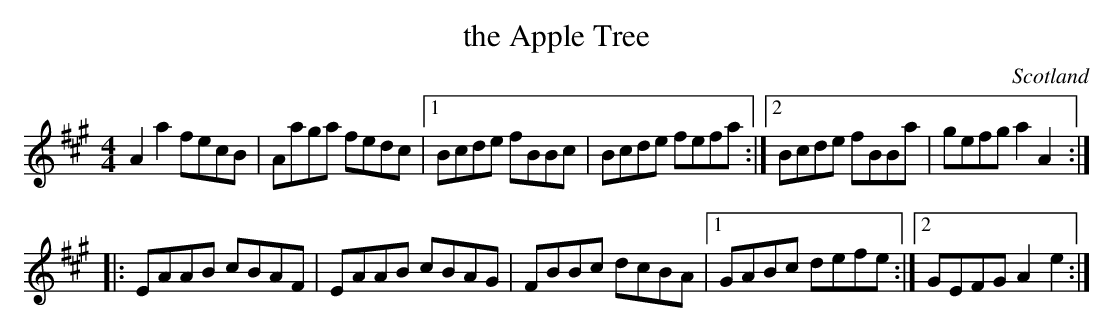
X:1
T:the Apple Tree
O:Scotland
M:4/4
K:A
A2a2 fecB | Aaga fedc |1 Bcde fBBc | \
Bcde fefa :|2 Bcde fBBa | gefg a2A2 :|
|: EAAB cBAF | EAAB cBAG | FBBc dcBA \
|1 GABc defe :|2 GEFG A2e2 :|
